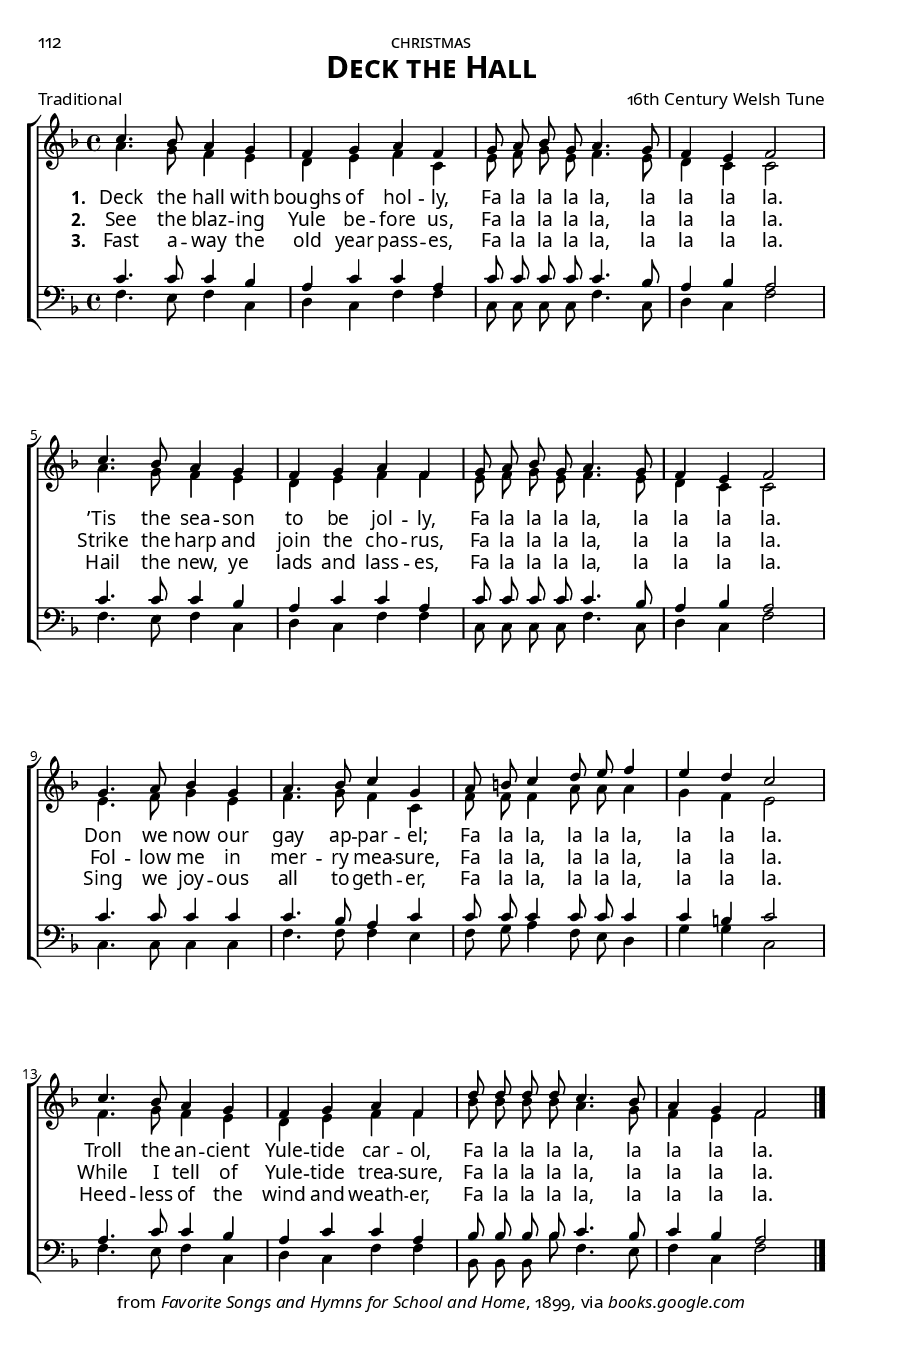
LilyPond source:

\version "2.14.2"
\include "util.ly"
\header {
  title = \markup{\override #'(font-name . "Garamond Premier Pro Semibold"){ \abs-fontsize #15 \smallCapsOldStyle"Deck the Hall"}}
  poet = \markup\oldStyleNum"Traditional"
  composer = \markup\oldStyleNum"16th Century Welsh Tune"
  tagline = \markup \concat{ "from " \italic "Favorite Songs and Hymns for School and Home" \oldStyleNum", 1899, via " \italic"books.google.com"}
}
\paper {
  paper-height = 9\in
  paper-width = 6\in
  indent = 0\in
  %system-system-spacing = #'((basic-distance . 10) (padding . 0))
  %system-system-spacing =
  %  #'((basic-distance . 0)
  %     (minimum-distance . 0)
  %     (padding . -0.35)
  %     (stretchability . 100))
  ragged-last-bottom = ##f
  ragged-bottom = ##f
  two-sided = ##t
  inner-margin = 0.5\in
  outer-margin = 0.25\in
  top-margin = 0.25\in
  bottom-margin = 0.25\in
  first-page-number = #112
  print-first-page-number = ##t
  headerLine = \markup{\override #'(font-name . "Garamond Premier Pro") \smallCapsOldStyle"christmas"}
  oddHeaderMarkup = \markup\fill-line{
     \override #'(font-name . "Garamond Premier Pro")\abs-fontsize #8.5
     \combine 
        \fill-line{"" \on-the-fly #print-page-number-check-first
        \oldStylePageNum""
        }
        \fill-line{\headerLine}
  }
  evenHeaderMarkup = \markup {
     \override #'(font-name . "Garamond Premier Pro")\abs-fontsize #8.5
     \combine
        \on-the-fly #print-page-number-check-first
        \oldStylePageNum""
        \fill-line{\headerLine}
  }
}
#(set-global-staff-size 15) \paper{ #(define fonts (make-pango-font-tree "GoudyOlSt BT" "Garamond Premier Pro" "Garamond Premier Pro" (/ 15 20))) }
global = {
  \key f \major
  \time 4/4
  \autoBeamOff
  \override DynamicLineSpanner #'staff-padding = #0.0
  \override DynamicLineSpanner #'Y-extent = #'(-1 . 1)
}

sopMusic = \relative c'' {
  c4. bes8 a4 g |
  f g a f |
  g8\noBeam a\noBeam bes\noBeam g\noBeam a4. g8 |
  f4 e f2 | \break
  
  c'4. bes8 a4 g |
  f g a f |
  g8\noBeam a\noBeam bes\noBeam g\noBeam a4. g8 |
  f4 e f2 | \break
  
  g4. a8 bes4 g |
  a4. bes8 c4 g |
  a8 b c4 d8 e f4 |
  e d c2 | \break
  
  c4. bes8 a4 g |
  f g a f |
  d'8\noBeam d\noBeam d\noBeam d\noBeam c4. bes8 |
  a4 g f2 \bar "|."
}
sopWords = \lyricmode {
  
}

altoMusic = \relative c' {
  a'4. g8 f4 e |
  d e f c |
  e8\noBeam f\noBeam g\noBeam e\noBeam f4. e8 |
  d4 c c2 |
  
  a'4. g8 f4 e |
  d e f f |
  e8\noBeam f\noBeam g\noBeam e\noBeam f4. e8 |
  d4 c c2 |
  
  e4. f8 g4 e |
  f4. g8 f4 c |
  f8 f f4 a8 a a4 |
  g f e2 |
  
  f4. g8 f4 e |
  d e f f |
  bes8 bes bes bes a4. g8 |
  f4 e f2 \bar "|."
}
altoWords = \lyricmode {
  \dropLyricsV
  \set stanza = #"1. "
  Deck the hall with boughs of hol -- ly, Fa la la la la, la la la la.
  ’Tis the sea -- son to be jol -- ly, Fa la la la la, la la la la.
  Don we now our gay ap -- par -- el; Fa la la, la la la, la la la.
  Troll the an -- cient Yule -- tide car -- ol, Fa la la la la, la la la la.
}
altoWordsII = \lyricmode {
  \dropLyricsV
  \set stanza = #"2. "
  See the blaz -- ing Yule be -- fore us, Fa la la la la, la la la la.
  Strike the harp and join the cho -- rus, Fa la la la la, la la la la.
  Fol -- low me in mer -- ry mea -- sure, Fa la la, la la la, la la la.
  While I tell of Yule -- tide trea -- sure, Fa la la la la, la la la la.
}
altoWordsIII = \lyricmode {
  \dropLyricsV
  \set stanza = #"3. "
  Fast a -- way the old year pass -- es, Fa la la la la, la la la la.
  Hail the new, ye lads and lass -- es, Fa la la la la, la la la la.
  Sing we joy -- ous all to -- geth -- er, Fa la la, la la la, la la la.
  Heed -- less of the wind and weath -- er, Fa la la la la, la la la la.
  
}
altoWordsIV = \lyricmode {
}

tenorMusic = \relative c' {
  c4. c8 c4 bes |
  a c c a |
  c8\noBeam c\noBeam c\noBeam c\noBeam c4. bes8 |
  a4 bes a2 |
  
  c4. c8 c4 bes |
  a c c a |
  c8\noBeam c\noBeam c\noBeam c\noBeam c4. bes8 |
  a4 bes a2 |
  
  c4. c8 c4 c |
  c4. bes8 a4 c |
  c8 c c4 c8 c c4 |
  c b c2 |
  
  a4. c8 c4 bes |
  a c c a |
  bes8\noBeam bes\noBeam bes\noBeam bes\noBeam c4. bes8 |
  c4 bes a2 \bar "|."
}
tenorWords = \lyricmode {

}

bassMusic = \relative c {
  f4. e8 f4 c |
  d c f f |
  c8\noBeam c\noBeam c\noBeam c\noBeam f4. c8 |
  d4 c f2 |
  
  f4. e8 f4 c |
  d c f f |
  c8\noBeam c\noBeam c\noBeam c\noBeam f4. c8 |
  d4 c f2 |
  
  c4. c8 c4 c |
  f4. f8 f4 e |
  f8 g a4 f8 e d4 |
  g g c,2 |
  
  f4. e8 f4 c |
  d c f f |
  bes,8\noBeam bes\noBeam bes\noBeam bes'\noBeam f4. e8 |
  f4 c f2 \bar "|."
}
bassWords = \lyricmode {

}

\score {
  <<
   \new ChoirStaff <<
%    \new Lyrics = sopranos \with { \override VerticalAxisGroup #'nonstaff-relatedstaff-spacing = #'((basic-distance . 1)) }
    \new Staff = women <<
      \new Voice = "sopranos" { \voiceOne << \global \sopMusic >> }
      \new Voice = "altos" { \voiceTwo << \global \altoMusic >> }
    >>
    \new Lyrics \with { alignAboveContext = #"women" \override VerticalAxisGroup #'nonstaff-relatedstaff-spacing = #'((basic-distance . 1))} \lyricsto "sopranos" \sopWords
    \new Lyrics = "altosIV"  \with { alignBelowContext = #"women" } \lyricsto "sopranos" \altoWordsIV
    \new Lyrics = "altosIII"  \with { alignBelowContext = #"women" } \lyricsto "sopranos" \altoWordsIII
    \new Lyrics = "altosII"  \with { alignBelowContext = #"women" } \lyricsto "sopranos" \altoWordsII
    \new Lyrics = "altos"  \with { alignBelowContext = #"women" \override VerticalAxisGroup #'nonstaff-relatedstaff-spacing = #'((basic-distance . 1)) } \lyricsto "sopranos" \altoWords
   \new Staff = men <<
      \clef bass
      \new Voice = "tenors" { \voiceOne << \global \tenorMusic >> }
      \new Voice = "basses" { \voiceTwo << \global \bassMusic >> }
    >>
    \new Lyrics \with { alignAboveContext = #"men" \override VerticalAxisGroup #'nonstaff-relatedstaff-spacing = #'((basic-distance . 1)) } \lyricsto "tenors" \tenorWords
    \new Lyrics \with { alignBelowContext = #"men" \override VerticalAxisGroup #'nonstaff-relatedstaff-spacing = #'((basic-distance . 1)) } \lyricsto "basses" \bassWords
  >>
%    \new PianoStaff << \new Staff { \new Voice { \pianoRH } } \new Staff { \clef "bass" \pianoLH } >>
  >>
  \layout {
    \context {
      \Score
      %\override SpacingSpanner #'base-shortest-duration = #(ly:make-moment 1 8)
      %\override SpacingSpanner #'common-shortest-duration = #(ly:make-moment 1 4)
    }
    \context {
      % Remove all empty staves
      % \Staff \RemoveEmptyStaves \override VerticalAxisGroup #'remove-first = ##t
    }
    \context {
      \Lyrics
      \override LyricText #'X-offset = #center-on-word
    }
  }
  \midi {
    \tempo 4 = 90
    \set Staff.midiInstrument = "flute"
  
    \context {
      \Voice
      \remove "Dynamic_performer"
    }
  }
}
